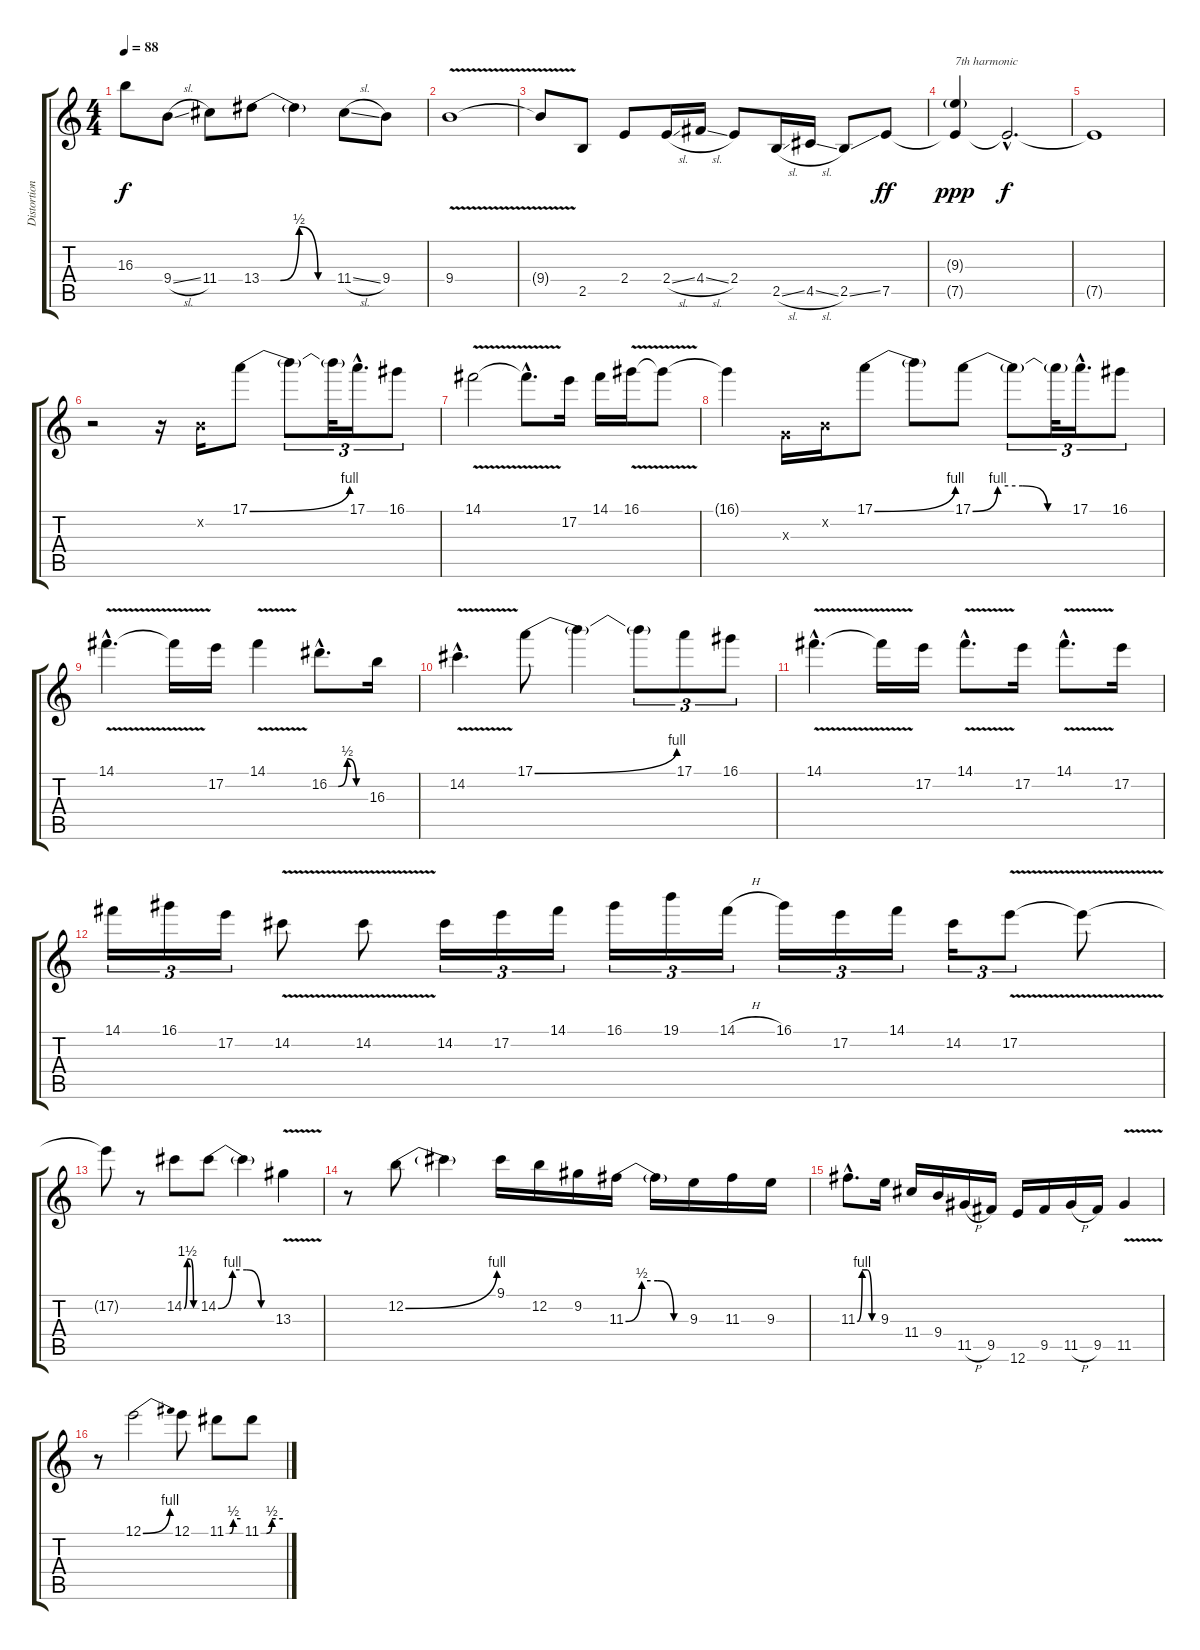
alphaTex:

\track ("Distortion Guitar " "Distortion") {instrument distortionguitar}
\staff {score tabs}
\tuning (E4 B3 G3 D3 A2 E2) {hide}
\ts (4 4)
\tempo 88
\clef g2
\ks c
16.3{t}.8{dy f} 9.4{sl}.8 11.4.8 13.4{be (custom 0 0 15 0 30 2 45 0 60 0)}.8 13.4{t}.4 11.4{sl}.8 9.4.8 |
9.4{v}.1 |
9.4{t}.8 2.5.8 2.4.8 2.4{sl}.16 4.4{sl}.16 2.4.8 2.5{sl}.16 4.5{sl}.16 2.5{ss}.8 7.5.8{dy ff} |
(9.3{g} 7.5{t}).4{txt "7th harmonic" dy ppp volume 8} 7.5{hac t}.2{d dy f} |
7.5{t}.1 |
r.2{volume 16} r.16 0.2{x}.16 17.1{be (bend 0 0 60 4)}.8 17.1{t}.8{tu (3 2)} 17.1{t}.32{tu (3 2)} 17.1{hac}.16{d tu (3 2)} 16.1.8{tu (3 2)} |
14.1{v}.2 14.1{hac t}.8{d} 17.2.16 14.1.16 16.1{v}.16 16.1{t}.8 |
16.1{t}.4 0.3{x}.16 0.2{x}.16 17.1{be (bend 0 0 60 4)}.8 17.1{t}.8 17.1{be (custom 0 0 15 4 30 4 45 0 60 0)}.8 17.1{t}.8{tu (3 2)} 17.1{t}.32{tu (3 2)} 17.1{hac}.16{d tu (3 2)} 16.1.8{tu (3 2)} |
14.1{v hac}.4{d} 14.1{t}.16 17.2.16 14.1{v}.4 16.2{be (custom 0 0 15 0 30 2 45 0 60 0) hac}.8{d} 16.3.16 |
14.2{v hac}.4{d} 17.1{be (bend 0 0 60 4)}.8 17.1{t}.4 17.1{t}.8{tu (3 2)} 17.1.8{tu (3 2)} 16.1.8{tu (3 2)} |
14.1{v hac}.4{d} 14.1{t}.16 17.2.16 14.1{v hac}.8{d} 17.2.16 14.1{v hac}.8{d} 17.2.16 |
14.1.16{tu (3 2)} 16.1.16{tu (3 2)} 17.2.16{tu (3 2)} 14.2{v}.8 14.2{v}.8 14.2.16{tu (3 2)} 17.2.16{tu (3 2)} 14.1.16{tu (3 2)} 16.1.16{tu (3 2)} 19.1.16{tu (3 2)} 14.1{h}.16{tu (3 2)} 16.1.16{tu (3 2)} 17.2.16{tu (3 2)} 14.1.16{tu (3 2)} 14.2.16{tu (3 2)} 17.2{v}.8{tu (3 2)} 17.2{t}.8 |
17.2{t}.8 r.8 14.2{be (custom 0 0 15 6 30 6 45 0 60 0)}.8 14.2{be (custom 0 0 15 4 30 4 45 0 60 0)}.8 14.2{t}.4 13.3{v}.4 |
r.8 12.2{be (bend 0 0 60 4)}.8 12.2{t}.4 9.1.16 12.2.16 9.2.16 11.3{be (custom 0 0 15 2 30 2 45 0 60 0)}.16 11.3{t}.16 9.3.16 11.3.16 9.3.16 |
11.3{be (custom 0 0 15 4 30 4 45 0 60 0) hac}.8{d} 9.3.16 11.4.16 9.4.16 11.5{h}.16 9.5.16 12.6.16 9.5.16 11.5{h}.16 9.5.16 11.5{v}.4 |
r.8 12.1{be (bend 0 0 60 4)}.2 12.1.8 11.1{be (custom 0 0 15 0 30 2 60 2)}.8 11.1{be (custom 0 0 15 0 30 2 60 2)}.8
